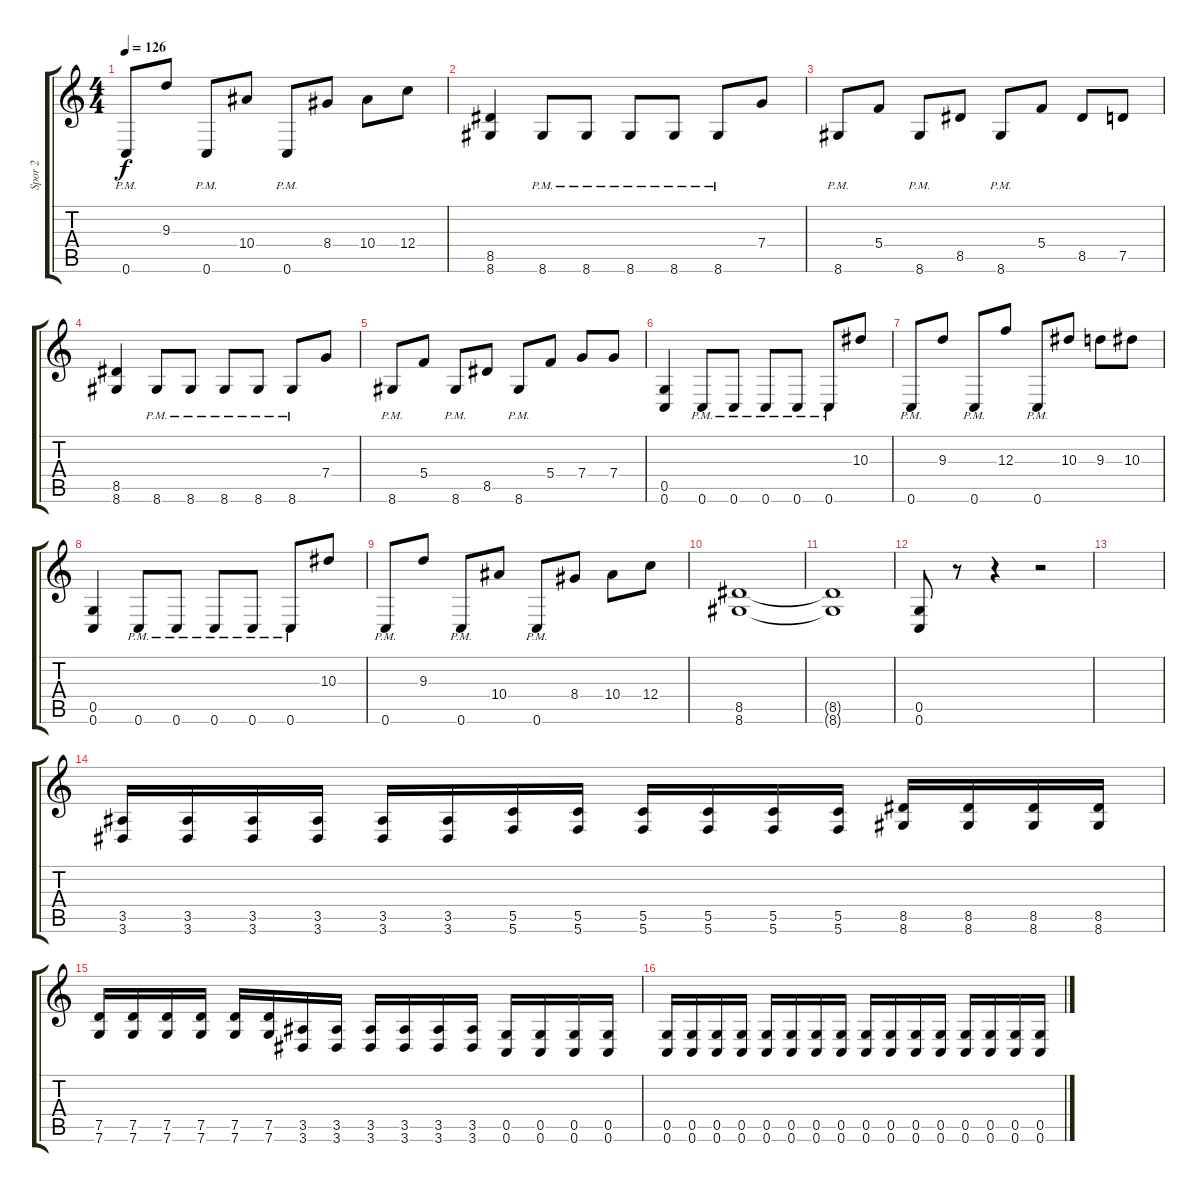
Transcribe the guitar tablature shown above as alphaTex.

\track ("Spor 2" "Spor 2") {instrument distortionguitar}
\staff {score tabs}
\tuning (D4 A3 F3 C3 G2 C2) {hide}
\ts (4 4)
\tempo 126
\clef g2
\ks c
0.6{pm}.8{dy f} 9.3.8 0.6{pm}.8 10.4.8 0.6{pm}.8 8.4.8 10.4.8 12.4.8 |
(8.5 8.6).4 8.6{pm}.8 8.6{pm}.8 8.6{pm}.8 8.6{pm}.8 8.6{pm}.8 7.4.8 |
8.6{pm}.8 5.4.8 8.6{pm}.8 8.5.8 8.6{pm}.8 5.4.8 8.5.8 7.5.8 |
(8.5 8.6).4 8.6{pm}.8 8.6{pm}.8 8.6{pm}.8 8.6{pm}.8 8.6{pm}.8 7.4.8 |
8.6{pm}.8 5.4.8 8.6{pm}.8 8.5.8 8.6{pm}.8 5.4.8 7.4.8 7.4.8 |
(0.5 0.6).4 0.6{pm}.8 0.6{pm}.8 0.6{pm}.8 0.6{pm}.8 0.6{pm}.8 10.3.8 |
0.6{pm}.8 9.3.8 0.6{pm}.8 12.3.8 0.6{pm}.8 10.3.8 9.3.8 10.3.8 |
(0.5 0.6).4 0.6{pm}.8 0.6{pm}.8 0.6{pm}.8 0.6{pm}.8 0.6{pm}.8 10.3.8 |
0.6{pm}.8 9.3.8 0.6{pm}.8 10.4.8 0.6{pm}.8 8.4.8 10.4.8 12.4.8 |
(8.5 8.6).1 |
(8.5{t} 8.6{t}).1 |
(0.5 0.6).8 r.8 r.4 r.2 |
|
(3.5 3.6).16 (3.5 3.6).16 (3.5 3.6).16 (3.5 3.6).16 (3.5 3.6).16 (3.5 3.6).16 (5.5 5.6).16 (5.5 5.6).16 (5.5 5.6).16 (5.5 5.6).16 (5.5 5.6).16 (5.5 5.6).16 (8.5 8.6).16 (8.5 8.6).16 (8.5 8.6).16 (8.5 8.6).16 |
(7.5 7.6).16 (7.5 7.6).16 (7.5 7.6).16 (7.5 7.6).16 (7.5 7.6).16 (7.5 7.6).16 (3.5 3.6).16 (3.5 3.6).16 (3.5 3.6).16 (3.5 3.6).16 (3.5 3.6).16 (3.5 3.6).16 (0.5 0.6).16 (0.5 0.6).16 (0.5 0.6).16 (0.5 0.6).16 |
(0.5 0.6).16 (0.5 0.6).16 (0.5 0.6).16 (0.5 0.6).16 (0.5 0.6).16 (0.5 0.6).16 (0.5 0.6).16 (0.5 0.6).16 (0.5 0.6).16 (0.5 0.6).16 (0.5 0.6).16 (0.5 0.6).16 (0.5 0.6).16 (0.5 0.6).16 (0.5 0.6).16 (0.5 0.6).16
